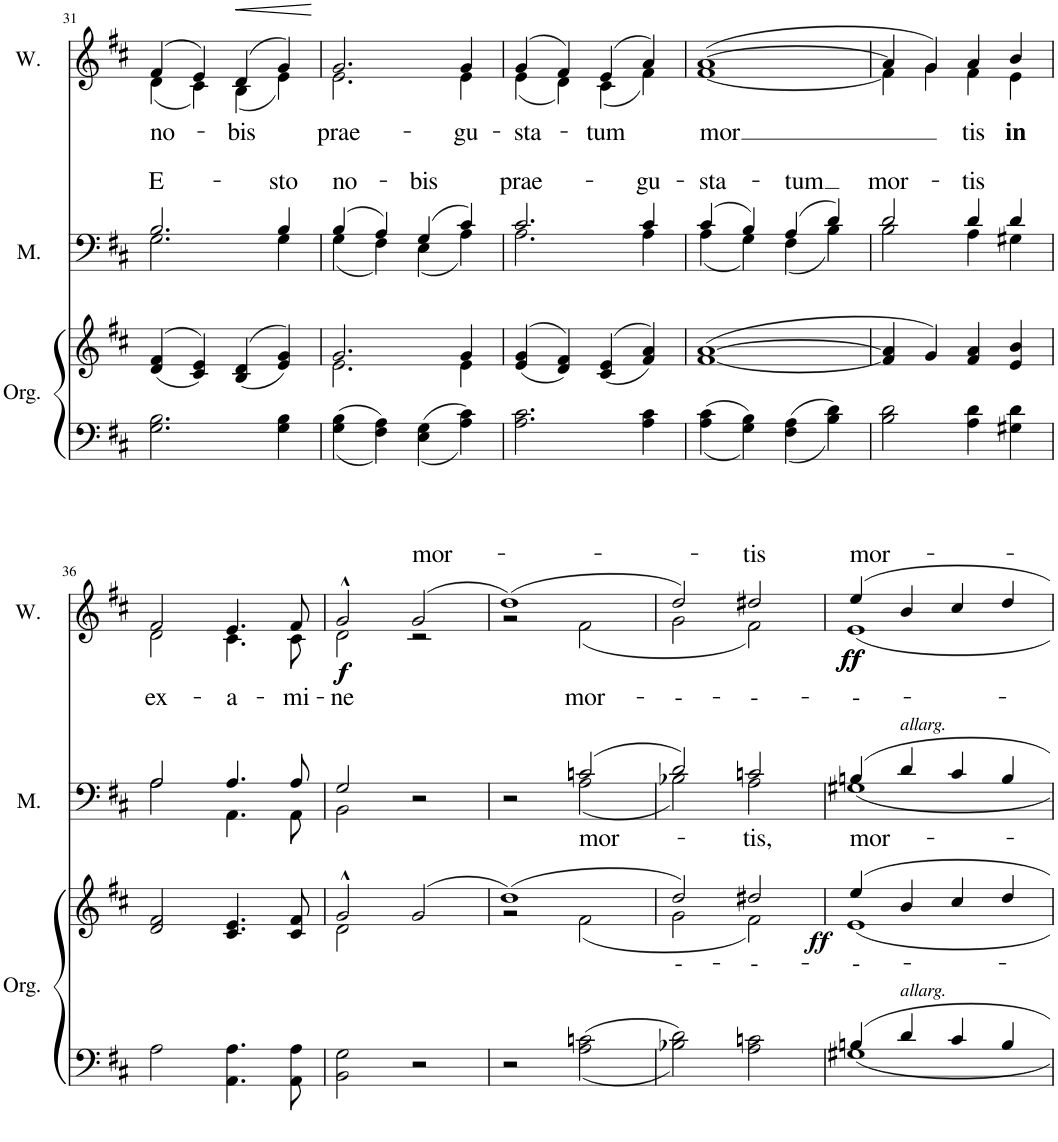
**kern	**kern	**text	**dynam	**kern	**text	**kern	**text	**dynam
*part3	*part3	*part3	*part3	*part2	*part2	*part1	*part1	*part1
*staff4	*staff3	*staff3	*staff3/4	*staff2	*staff2	*staff1	*staff1	*staff1
*I"Organ	*	*	*	*I"Men	*	*I"Women	*	*
*I'Org.	*	*	*	*I'M.	*	*I'W.	*	*
!!LO:PB:g=z
*clefF4	*clefG2	*	*	*clefF4	*	*clefG2	*	*
*k[f#c#]	*k[f#c#]	*	*	*k[f#c#]	*	*k[f#c#]	*	*
*M4/4	*M4/4	*	*	*M4/4	*	*M4/4	*	*
=31	=31	=31	=31	=31	=31	=31	=31	=31
!	!	!	!	!	!LO:LY:a	!	!LO:LY:b	!
*	*	*	*	*^	*	*^	*	*
2.G\ 2.B\	((>4d/ 4f#/	.	.	2.B/	2.G\	E-	(4f#/	(4d\	no-	.
.	4c#/ 4e/))	.	.	.	.	.	4e/)	4c#\)	.	.
!	!	!	!	!	!	!	!	!	!LO:LY:b	!LO:HP:b
.	(>(4B/ 4d/	.	.	.	.	.	(4d/	(4B\	-bis	<
!	!	!	!	!	!	!LO:LY:a	!	!	!	!
4G\ 4B\	4e/ 4g/))	.	.	4B/	4G\	-sto	4g/)	4e\)	.	.
*	*	*	*	*v	*v	*	*	*	*	*
*	*	*	*	*	*	*v	*v	*	*
.	.	.	.	.	.	.	.	[
=32	=32	=32	=32	=32	=32	=32	=32	=32
*	*^	*	*	*	*	*	*	*
!	!	!	!	!	!	!LO:LY:a	!	!LO:LY:b	!
*	*	*	*	*	*^	*	*^	*	*
4G\ 4B\	2.g/	2.e\	.	.	(4B/	(4G\	no-	2.g/	2.e\	prae-	.
4F#\ 4A\	.	.	.	.	4A/)	4F#\)	.	.	.	.	.
!	!	!	!	!	!	!	!LO:LY:a	!	!	!	!
4E\ 4G\	.	.	.	.	(4G/	(4E\	-bis	.	.	.	.
!	!	!	!	!	!	!	!	!	!	!LO:LY:b	!
4A\ 4c#\	4g/	4e\	.	.	4c#/)	4A\)	.	4g/	4e\	-gu-	.
=33	=33	=33	=33	=33	=33	=33	=33	=33	=33	=33	=33
!	!	!	!	!	!	!	!LO:LY:a	!	!	!LO:LY:b	!
*	*v	*v	*	*	*	*	*	*	*	*	*
2.A\ 2.c#\	(>(4e/ 4g/	.	.	2.c#/	2.A\	prae-	(4g/	(4e\	-sta-	.
.	4d/ 4f#/))	.	.	.	.	.	4f#/)	4d\)	.	.
!	!	!	!	!	!	!	!	!	!LO:LY:b	!
.	((>4c#/ 4e/	.	.	.	.	.	(4e/	(4c#\	-tum	.
!	!	!	!	!	!	!LO:LY:a	!	!	!	!
4A\ 4c#\	4f#/ 4a/))	.	.	4c#/	4A\	-gu-	4a/)	4f#\)	.	.
=34	=34	=34	=34	=34	=34	=34	=34	=34	=34	=34
*	*^	*	*	*	*	*	*	*	*	*
!	!	!	!	!	!	!	!LO:LY:a	!	!	!LO:LY:b	!
4A\ 4c#\	([1a	[1f#	.	.	(4c#/	(4A\	-sta-	([1a	[1f#	-mor	.
4G\ 4B\	.	.	.	.	4B/)	4G\)	.	.	.	.	.
!	!	!	!	!	!	!	!LO:LY:a	!	!	!	!
4F#\ 4A\	.	.	.	.	(4A/	(4F#\	-tum	.	.	.	.
4B\ 4d\	.	.	.	.	4d/)	4B\)	.	.	.	.	.
*	*v	*v	*	*	*	*	*	*	*	*	*
=35	=35	=35	=35	=35	=35	=35	=35	=35	=35	=35
!	!	!	!	!	!	!LO:LY:a	!	!	!	!
2B\ 2d\	4f#/] 4a/]	.	.	2d/	2B\	mor-	4a/]	4f#\]	.	.
.	4g/)	.	.	.	.	.	4g/)	4g\	.	.
!	!	!	!	!	!	!LO:LY:a	!	!	!LO:LY:b	!
4A\ 4d\	4f#/ 4a/	.	.	4d/	4A\	-tis	4a/	4f#\	tis	.
!	!	!	!	!	!	!	!	!	!LO:LY:b	!
4G#X\ 4d\	4e/ 4b/	.	.	4d/	4G#X\	.	4b/	4e\	in	.
!!LO:LB:g=z	!!
=36	=36	=36	=36	=36	=36	=36	=36	=36	=36	=36
!	!	!	!	!	!	!	!	!	!LO:LY:b	!
2A\	2d/ 2f#/	.	.	2A/	2A\	.	2f#/	2d\	ex-	.
!	!	!	!	!	!	!	!	!	!LO:LY:b	!
4.AA\ 4.A\	4.c#/ 4.e/	.	.	4.A/	4.AA\	.	4.e/	4.c#\	-a-	.
!	!	!	!	!	!	!	!	!	!LO:LY:b	!
8AA\ 8A\	8c#/ 8f#/	.	.	8A/	8AA\	.	8f#/	8c#\	-mi-	.
=37	=37	=37	=37	=37	=37	=37	=37	=37	=37	=37
*	*^	*	*	*	*	*	*	*	*	*
!	!	!	!	!	!	!	!	!	!	!LO:LY:b	!LO:DY:b
!	!	!	!	!	!	!	!	!	!	!	!LO:DY:n=1:b
2BB\ 2G\	2g^^/	2d\	.	.	2G/	2BB\	.	2g^^/	2d\	-ne	f f
!	!	!	!	!	!	!	!	!	!	!LO:LY:a	!
2r	(>2g/	2ryy	.	.	2r	2ryy	.	(2g/	2r	mor-	.
=38	=38	=38	=38	=38	=38	=38	=38	=38	=38	=38	=38
2r	(1dd)	2r	.	.	2r	2ryy	.	(1dd)	2r	.	.
!	!	!	!	!	!	!	!LO:LY:b	!	!	!LO:LY:b	!
2A\ 2cn\	.	(2f#\	.	.	(2cn/	(2A\	mor-	.	(2f#\	mor-	.
=39	=39	=39	=39	=39	=39	=39	=39	=39	=39	=39	=39
!	!	!	!LO:LY:b	!	!	!	!	!	!	!LO:LY:b	!
2B-X\ 2d\	2dd/)	2g\	--	.	2d/)	2B-X\)	.	2dd/)	2g\	--	.
!	!	!	!LO:LY:b	!	!	!	!LO:LY:b	!	!	!LO:LY:a	!
!	!	!	!	!	!	!	!	!	!	!LO:LY:b	!
2A\ 2cn\	2dd#X/	2f#\)	---	.	2cn/	2A\	-tis,	2dd#X/	2f#\)	---	.
=40	=40	=40	=40	=40	=40	=40	=40	=40	=40	=40	=40
*^	*	*	*	*	*	*	*	*	*	*	*
!	!	!	!	!LO:LY:b	!	!	!	!LO:LY:b	!	!	!LO:LY:a	!
!	!	!	!	!	!LO:DY:b	!	!	!	!	!	!LO:LY:b	!LO:DY:b
!	!	!	!	!	!	!	!	!	!	!	!	!LO:DY:n=1:b
4Bn/	1G#X	4ee/	1e	---	ff	4Bn/	1G#X	mor-	4ee/	1e	---	ff ff
!	!	!	!	!	!	!LO:TX:a:i:t=allarg.	!	!	!	!	!	!
!LO:TX:a:i:t=allarg.	!	!	!	!	!	!	!	!	!	!	!	!
4d/	.	4b/	.	.	.	4d/	.	.	4b/	.	.	.
4c#/	.	4cc#/	.	.	.	4c#/	.	.	4cc#/	.	.	.
4B/	.	4dd/	.	.	.	4B/	.	.	4dd/	.	.	.
*v	*v	*	*	*	*	*v	*v	*	*v	*v	*	*
*	*v	*v	*	*	*	*	*	*	*
=	=	=	=	=	=	=	=	=
*-	*-	*-	*-	*-	*-	*-	*-	*-
